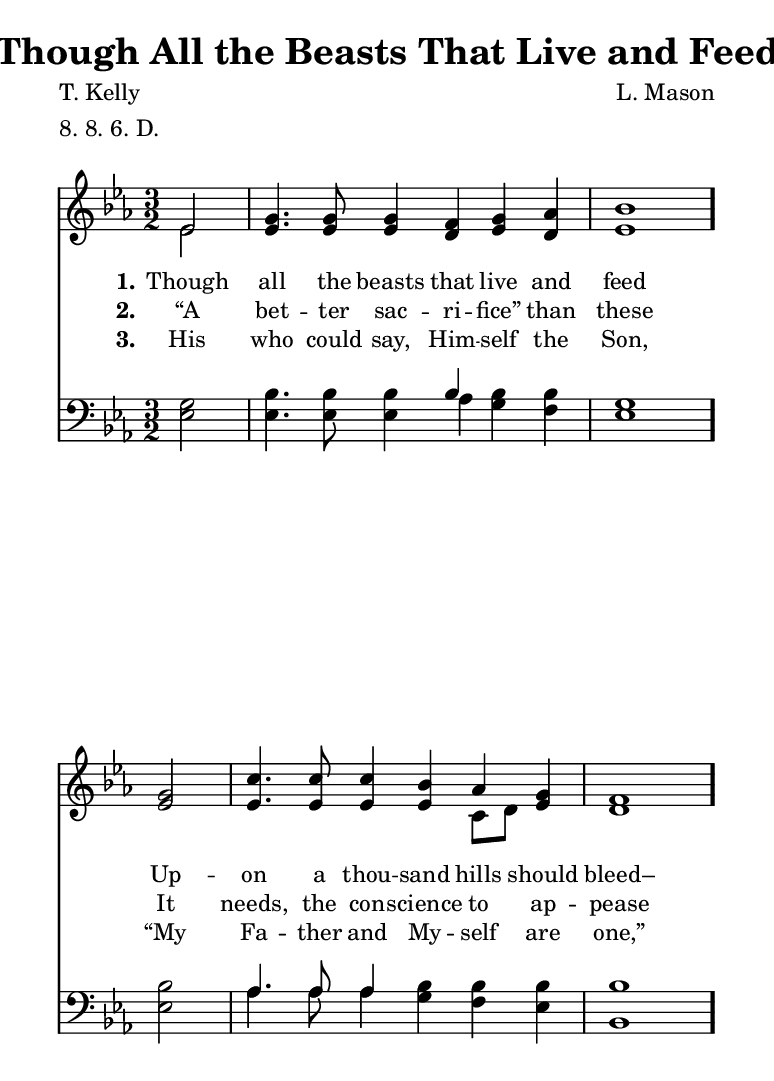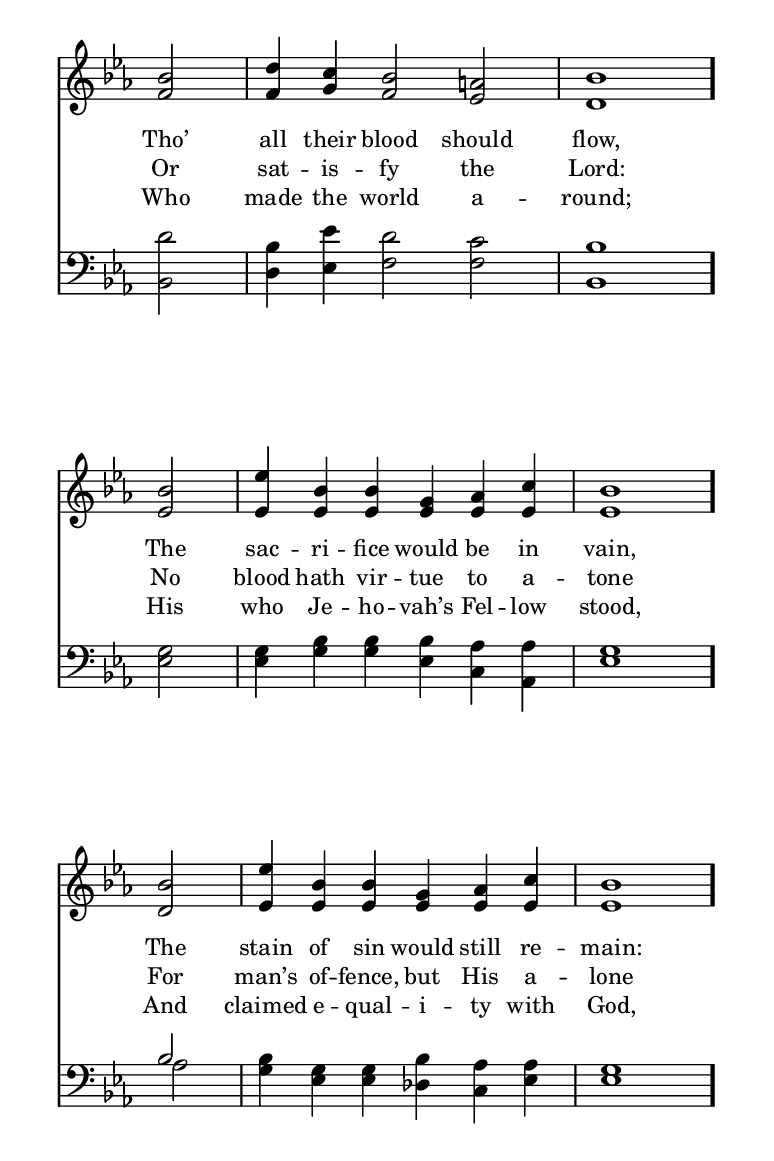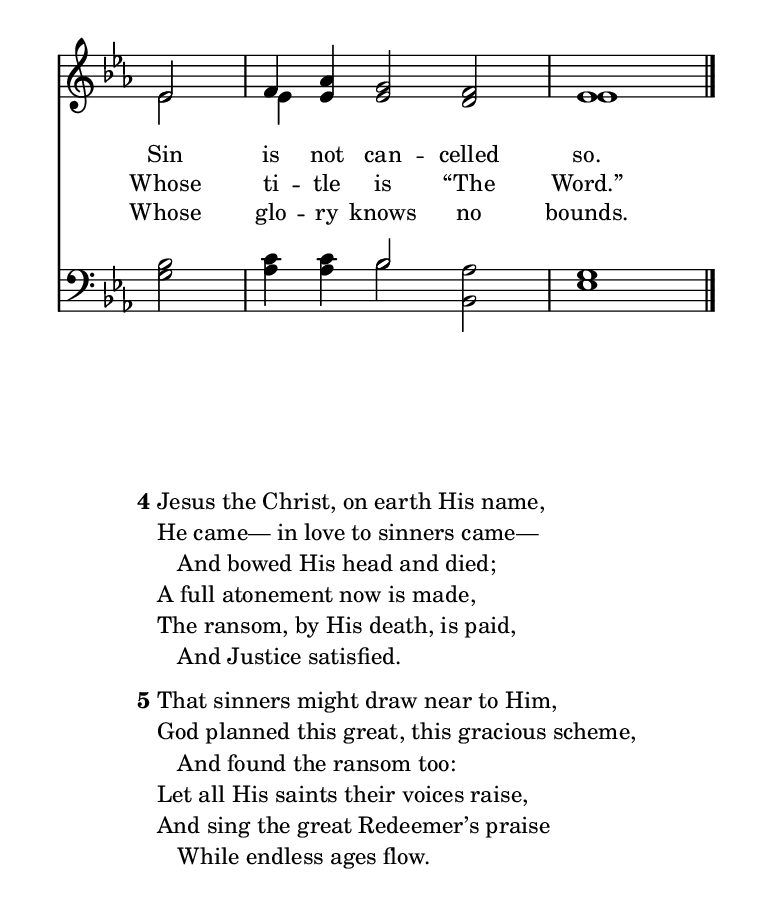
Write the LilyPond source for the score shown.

\include "common/global.ily"
\paper {
  \include "common/paper.ily"
  systems-per-page = #(cond (is-eogsized 3) (#t #f))
}

\header{
  %gospel
  hymnnumber = "128"
  title = "Though All the Beasts That Live and Feed"
  tunename = "Meribah"
  meter = "8. 8. 6. D."
  poet = "T. Kelly"
  composer = "L. Mason"
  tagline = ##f
}

% for fermata in MIDI
ta = { \tempo 2=60 }
tb = { \tempo 2=30 }

patternAA = { c2 | c4. c8 c4 c4 c4      c4 | c1 }
patternAB = { c2 | c4. c8 c4 c4 c8[ c8] c4 | c1 }

patternBA = { c2 | c4 c4 c2 c2 | c1 }

patternCA = { c2 | c4 c4 c4 c4 c4 c4 | c1 }

global = {
  \include "common/overrides.ily"
  \override Staff.TimeSignature.style = #'numbered
  \time 3/2
  \override Score.MetronomeMark.transparent = ##t % hide all fermata changes too
  \ta
  \key ees \major
  \partial 2
  \autoBeamOff
}

notesSoprano = {
\global
\relative c' {

  \changePitch \patternAA { ees | g g g f g aes | bes }
  \changePitch \patternAA { g | c c c bes aes g | f } \eogbreak
  \changePitch \patternBA { bes | d c bes a | bes }

  \changePitch \patternCA { bes | ees bes bes g aes c | bes } \eogbreak
  \changePitch \patternCA { bes | ees bes bes g aes c | bes }
  \changePitch \patternBA { ees, | f aes g f | ees }

  \bar "|."

}
}

notesAlto = {
\global
\relative e' {

  \changePitch \patternAA { ees | ees ees ees d ees d | ees }
  \changePitch \patternAB { ees | ees ees ees ees c d ees | d }
  \changePitch \patternBA { f | f g f ees | d }

  \changePitch \patternCA { ees | ees ees ees ees ees ees | ees }
  \changePitch \patternCA { d | ees ees ees ees ees ees | ees }
  \changePitch \patternBA { ees | ees ees ees d | ees }

}
}

notesTenor = {
\global
\relative a {

  \changePitch \patternAA { g | bes bes bes bes bes bes | g }
  \changePitch \patternAA { bes | aes aes aes bes bes bes | bes }
  \changePitch \patternBA { d bes ees d c | bes }

  \changePitch \patternCA { g | g bes bes bes aes aes | g }
  \changePitch \patternCA { bes | bes g g bes aes aes | g }
  \changePitch \patternBA { bes | c c bes aes | g }

}
}

notesBass = {
\global
\relative f {

  \changePitch \patternAA { ees | ees ees ees aes g f | ees }
  \changePitch \patternAA { ees | aes aes aes g f ees | bes }
  \changePitch \patternBA { bes | d ees f f | bes, }

  \changePitch \patternCA { ees | ees g g ees c aes | ees' }
  \changePitch \patternCA { aes | g ees ees des c ees | ees }
  \changePitch \patternBA { g | aes aes bes bes, | ees }

}
}

wordsA = \lyricmode {
\set stanza = "1."

Though all the beasts that live and feed \bar "."
Up -- on a thou -- sand hills should bleed– \bar "."
Tho’ all their blood should flow, \bar "."
The sac -- ri -- fice would be in vain, \bar "."
The stain of sin would still re -- main: \bar "."
Sin is not can -- celled so. \bar "."

}

wordsB = \lyricmode {
\set stanza = "2."

“A bet -- ter sac -- ri -- fice” than these
It needs, the con -- science to ap -- pease
Or sat -- is -- fy the Lord:
No blood hath vir -- tue to a -- tone
For man’s of -- fence, but His a -- lone
Whose ti -- tle is “The Word.”

}

wordsC = \lyricmode {
\set stanza = "3."

His who could say, Him -- self the Son,
“My Fa -- ther and My -- self are one,”
Who made the world a -- round;
His who Je -- ho -- vah’s Fel -- low stood,
And claimed e -- qual -- i -- ty with God,
Whose glo -- ry knows no bounds.

}

wordsD = \markuplist {

\line { Jesus the Christ, on earth His name, }
\line { He came— in love to sinners came— }
\line { { \hspace #2 } And bowed His head and died; }
\line { A full atonement now is made, }
\line { The ransom, by His death, is paid, }
\line { { \hspace #2 } And Justice satisfied. }

}

wordsE = \markuplist {

\line { That sinners might draw near to Him, }
\line { God planned this great, this gracious scheme, }
\line { { \hspace #2 } And found the ransom too: }
\line { Let all His saints their voices raise, }
\line { And sing the great Redeemer’s praise }
\line { { \hspace #2 } While endless ages flow. }

}

\score {
  \context ChoirStaff <<
    \context Staff = upper <<
      \set Staff.autoBeaming = ##f
      \set ChoirStaff.systemStartDelimiter = #'SystemStartBar
      \set ChoirStaff.printPartCombineTexts = ##f
      \partcombine #'(2 . 9) \notesSoprano \notesAlto
      \context NullVoice = sopranos { \voiceOne << \notesSoprano >> }
      \context Lyrics = one   \lyricsto sopranos \wordsA
      \context Lyrics = two   \lyricsto sopranos \wordsB
      \context Lyrics = three \lyricsto sopranos \wordsC
    >>
    \context Staff = men <<
      \set Staff.autoBeaming = ##f
      \clef bass
      \set ChoirStaff.printPartCombineTexts = ##f
      \partcombine #'(2 . 9) \notesTenor \notesBass
    >>
  >>
  \layout {
    \include "common/layout.ily"
  }
  \midi{
    \include "common/midi.ily"
  }
}

\noPageBreak

\markup { \fill-line { \column {
  \line{ \bold 4 \column { \wordsD } } \combine \null \vspace #0.4
  \line{ \bold 5 \column { \wordsE } } \combine \null \vspace #0.4
} } }

\version "2.19.49"  % necessary for upgrading to future LilyPond versions.

% vi:set et ts=2 sw=2 ai nocindent syntax=lilypond:
